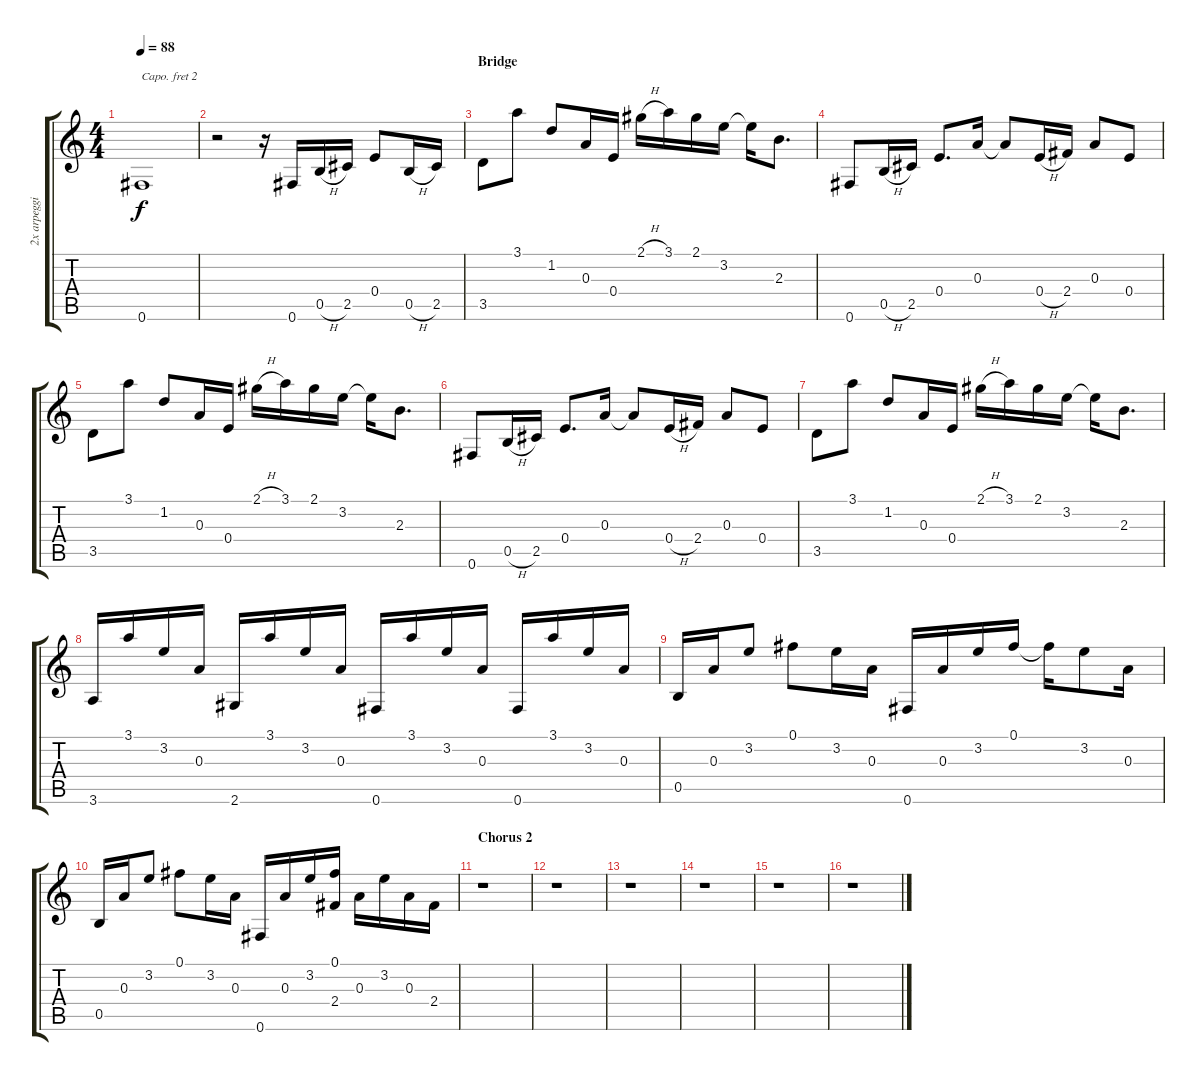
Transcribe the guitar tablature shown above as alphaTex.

\track ("2x arpeggio" "2x arpeggi") {instrument acousticguitarsteel}
\staff {score tabs}
\capo 2
\tuning (E4 B3 G3 D3 A2 E2) {hide}
\ts (4 4)
\tempo 88
\clef g2
\ks c
0.6.1{dy f} |
r.2 r.16 0.6.16 0.5{h}.16 2.5.16 0.4.8 0.5{h}.16 2.5.16 |
\section ("" "Bridge")
3.5.8 3.1.8 1.2.8 0.3.16 0.4.16 2.1{h}.16 3.1.16 2.1.16 3.2.16 3.2{t}.16 2.3.8{d} |
0.6.8 0.5{h}.16 2.5.16 0.4.8{d} 0.3.16 0.3{t}.8 0.4{h}.16 2.4.16 0.3.8 0.4.8 |
3.5.8 3.1.8 1.2.8 0.3.16 0.4.16 2.1{h}.16 3.1.16 2.1.16 3.2.16 3.2{t}.16 2.3.8{d} |
0.6.8 0.5{h}.16 2.5.16 0.4.8{d} 0.3.16 0.3{t}.8 0.4{h}.16 2.4.16 0.3.8 0.4.8 |
3.5.8 3.1.8 1.2.8 0.3.16 0.4.16 2.1{h}.16 3.1.16 2.1.16 3.2.16 3.2{t}.16 2.3.8{d} |
3.6.16 3.1.16 3.2.16 0.3.16 2.6.16 3.1.16 3.2.16 0.3.16 0.6.16 3.1.16 3.2.16 0.3.16 0.6.16 3.1.16 3.2.16 0.3.16 |
0.5.16 0.3.16 3.2.8 0.1.8 3.2.16 0.3.16 0.6.16 0.3.16 3.2.16 0.1.16 0.1{t}.16 3.2.8 0.3.16 |
0.5.16 0.3.16 3.2.8 0.1.8 3.2.16 0.3.16 0.6.16 0.3.16 3.2.16 (0.1 2.4).16 0.3.16 3.2.16 0.3.16 2.4.16 |
\section ("" "Chorus 2")
r.1 |
r.1 |
r.1 |
r.1 |
r.1 |
r.1
